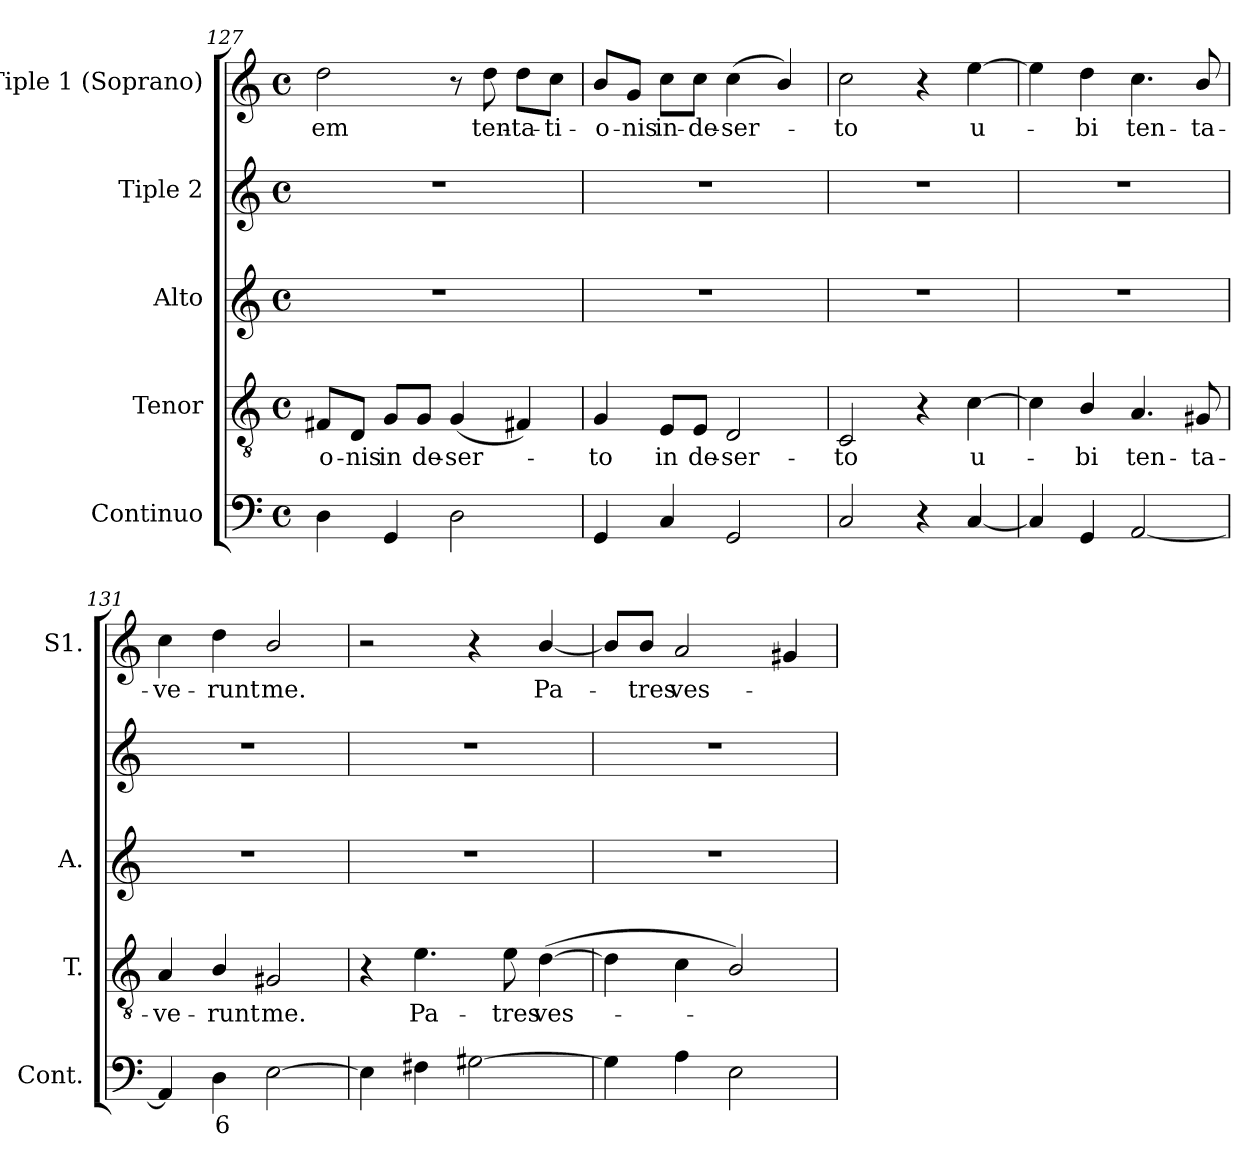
**kern	**text	**kern	**text	**kern	**kern	**kern	**text
*part5	*part5	*part4	*part4	*part3	*part2	*part1	*part1
*staff5	*staff5	*staff4	*staff4	*staff3	*staff2	*staff1	*staff1
*I"Continuo	*	*I"Tenor	*	*I"Alto	*I"Tiple 2	*I"Tiple 1 (Soprano)	*
*I'Cont.	*	*I'T.	*	*I'A.	*	*I'S1.	*
*clefF4	*	*clefGv2	*	*clefG2	*clefG2	*clefG2	*
*	*	*ITrd7c12	*	*	*	*	*
*k[]	*	*k[]	*	*k[]	*k[]	*k[]	*
*C:	*	*C:	*	*C:	*C:	*C:	*
*M4/4	*	*M4/4	*	*M4/4	*M4/4	*M4/4	*
*met(c)	*	*met(c)	*	*met(c)	*met(c)	*met(c)	*
=127	=127	=127	=127	=127	=127	=127	=127
!	!	!	!LO:LY:b:color=#000000	!	!	!	!
!	!	!	!	!	!	!	!LO:LY:b:color=#000000
4Di\	.	8FF#Xi/L	-o-	1r	1r	2ddi\	-em
!	!	!	!LO:LY:b:color=#000000	!	!	!	!
.	.	8DDi/J	-nis	.	.	.	.
!	!	!	!LO:LY:b:color=#000000	!	!	!	!
4GGi/	.	8GGi/L	in	.	.	.	.
!	!	!	!LO:LY:b:color=#000000	!	!	!	!
.	.	8GGi/J	de-	.	.	.	.
!	!	!	!LO:LY:b:color=#000000	!	!	!	!
2Di\	.	(4GGi/	-ser-	.	.	8r	.
!	!	!	!	!	!	!	!LO:LY:b:color=#000000
.	.	.	.	.	.	8ddi\	ten-
!	!	!	!	!	!	!	!LO:LY:b:color=#000000
.	.	4FF#Xi/)	.	.	.	8ddi\L	-ta-
!	!	!	!	!	!	!	!LO:LY:b:color=#000000
.	.	.	.	.	.	8cci\J	-ti-
=128	=128	=128	=128	=128	=128	=128	=128
!	!	!	!LO:LY:b:color=#000000	!	!	!	!
!	!	!	!	!	!	!	!LO:LY:b:color=#000000
4GGi/	.	4GGi/	-to	1r	1r	8bi/L	-o-
!	!	!	!	!	!	!	!LO:LY:b:color=#000000
.	.	.	.	.	.	8gi/J	-nis
!	!	!	!LO:LY:b:color=#000000	!	!	!	!
!	!	!	!	!	!	!	!LO:LY:b:color=#000000
4Ci/	.	8EEi/L	in	.	.	8cci\L	in-
!	!	!	!LO:LY:b:color=#000000	!	!	!	!
!	!	!	!	!	!	!	!LO:LY:b:color=#000000
.	.	8EEi/J	de-	.	.	8cci\J	-de-
!	!	!	!LO:LY:b:color=#000000	!	!	!	!
!	!	!	!	!	!	!	!LO:LY:b:color=#000000
2GGi/	.	2DDi/	-ser-	.	.	(4cci\	-ser-
.	.	.	.	.	.	4bi/)	.
=129	=129	=129	=129	=129	=129	=129	=129
!	!	!	!LO:LY:b:color=#000000	!	!	!	!
!	!	!	!	!	!	!	!LO:LY:b:color=#000000
2Ci/	.	2CCi/	-to	1r	1r	2cci\	-to
4r	.	4r	.	.	.	4r	.
!	!	!	!LO:LY:b:color=#000000	!	!	!	!
!	!	!	!	!	!	!	!LO:LY:b:color=#000000
[4Ci/	.	[4Ci\	u-	.	.	[4eei\	u-
=130	=130	=130	=130	=130	=130	=130	=130
4Ci/]	.	4Ci\]	.	1r	1r	4eei\]	.
!	!	!	!LO:LY:b:color=#000000	!	!	!	!
!	!	!	!	!	!	!	!LO:LY:b:color=#000000
4GGi/	.	4BBi/	-bi	.	.	4ddi\	-bi
!	!	!	!LO:LY:b:color=#000000	!	!	!	!
!	!	!	!	!	!	!	!LO:LY:b:color=#000000
[2AAi/	.	4.AAi/	ten-	.	.	4.cci\	ten-
!	!	!	!LO:LY:b:color=#000000	!	!	!	!
!	!	!	!	!	!	!	!LO:LY:b:color=#000000
.	.	8GG#Xi/	-ta-	.	.	8bi/	-ta-
!!LO:LB:g=z
=131	=131	=131	=131	=131	=131	=131	=131
!	!	!	!LO:LY:b:color=#000000	!	!	!	!
!	!	!	!	!	!	!	!LO:LY:b:color=#000000
4AAi/]	.	4AAi/	-ve-	1r	1r	4cci\	-ve-
!	!LO:LY:b:color=#000000	!	!	!	!	!	!
!	!	!	!LO:LY:b:color=#000000	!	!	!	!
!	!	!	!	!	!	!	!LO:LY:b:color=#000000
4Di\	6	4BBi/	-runt	.	.	4ddi\	-runt
!	!	!	!LO:LY:b:color=#000000	!	!	!	!
!	!	!	!	!	!	!	!LO:LY:b:color=#000000
[2Ei\	.	2GG#Xi/	me.	.	.	2bi/	me.
=132	=132	=132	=132	=132	=132	=132	=132
4Ei\]	.	4r	.	1r	1r	2r	.
!	!	!	!LO:LY:b:color=#000000	!	!	!	!
4F#Xi\	.	4.Ei\	Pa-	.	.	.	.
[2G#Xi\	.	.	.	.	.	4r	.
!	!	!	!LO:LY:b:color=#000000	!	!	!	!
.	.	8Ei\	-tres	.	.	.	.
!	!	!	!LO:LY:b:color=#000000	!	!	!	!
!	!	!	!	!	!	!	!LO:LY:b:color=#000000
.	.	([4Di\	ves-	.	.	[4bi/	Pa-
=133	=133	=133	=133	=133	=133	=133	=133
4G#i\]	.	4Di\]	.	1r	1r	8bi/L]	.
!	!	!	!	!	!	!	!LO:LY:b:color=#000000
.	.	.	.	.	.	8bi/J	-tres
!	!	!	!	!	!	!	!LO:LY:b:color=#000000
4Ai\	.	4Ci\	.	.	.	2ai/	ves-
2Ei\	.	2BBi/)	.	.	.	.	.
.	.	.	.	.	.	4g#Xi/	.
=	=	=	=	=	=	=	=
*-	*-	*-	*-	*-	*-	*-	*-
